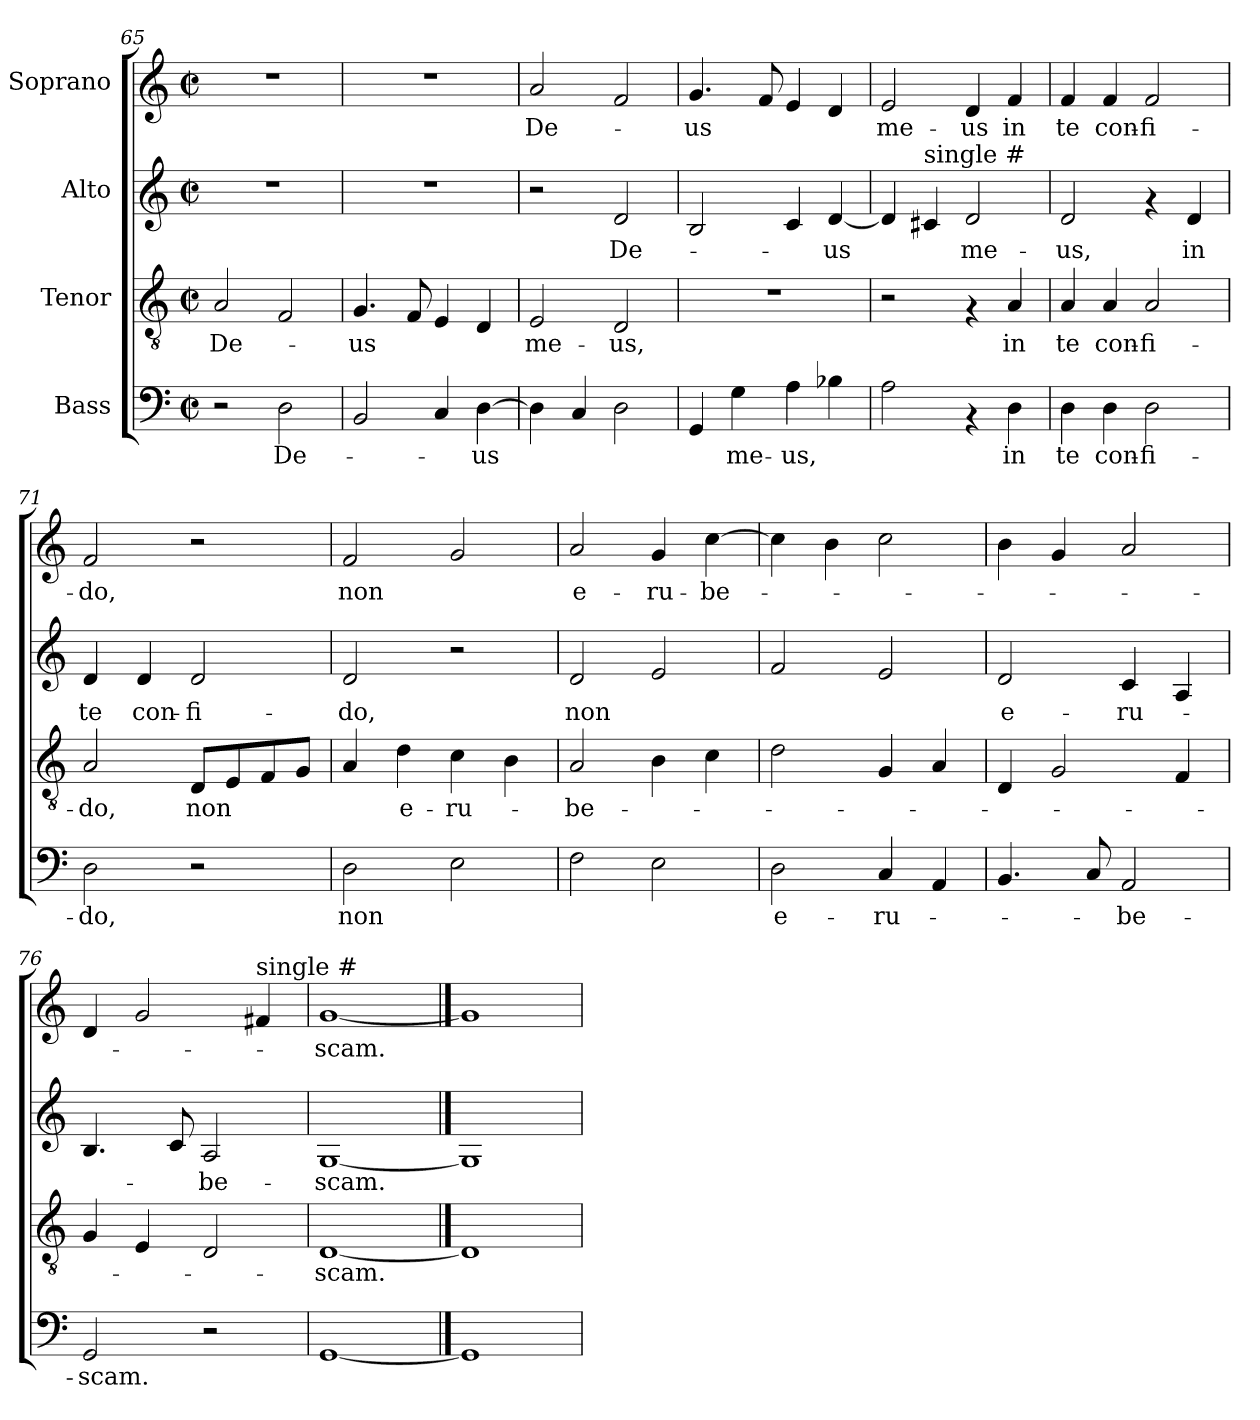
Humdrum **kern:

**kern	**text	**kern	**text	**kern	**text	**kern	**text
*part4	*part4	*part3	*part3	*part2	*part2	*part1	*part1
*staff4	*staff4	*staff3	*staff3	*staff2	*staff2	*staff1	*staff1
*I"Bass	*	*I"Tenor	*	*I"Alto	*	*I"Soprano	*
*clefF4	*	*clefGv2	*	*clefG2	*	*clefG2	*
*k[]	*	*k[]	*	*k[]	*	*k[]	*
*C:	*	*C:	*	*C:	*	*C:	*
*M2/2	*	*M2/2	*	*M2/2	*	*M2/2	*
*met(c|)	*	*met(c|)	*	*met(c|)	*	*met(c|)	*
=65	=65	=65	=65	=65	=65	=65	=65
!	!	!	!LO:LY:b	!	!	!	!
2r	.	2A/	De-	1r	.	1r	.
!	!LO:LY:b	!	!	!	!	!	!
2D\	De-	2F/	.	.	.	.	.
=66	=66	=66	=66	=66	=66	=66	=66
!	!	!	!LO:LY:b	!	!	!	!
2BB/	.	4.G/	-us	1r	.	1r	.
.	.	8F/	.	.	.	.	.
4C/	.	4E/	.	.	.	.	.
!	!LO:LY:b	!	!	!	!	!	!
[>4D\	-us	4D/	.	.	.	.	.
=67	=67	=67	=67	=67	=67	=67	=67
!	!	!	!LO:LY:b	!	!	!	!LO:LY:b
4D\]	.	2E/	me-	2r	.	2a/	-De-
4C/	.	.	.	.	.	.	.
!	!	!	!LO:LY:b	!	!LO:LY:b	!	!
2D\	.	2D/	-us,	2d/	De-	2f/	.
=68	=68	=68	=68	=68	=68	=68	=68
!	!	!	!	!	!	!	!LO:LY:b
4GG/	.	1r	.	2B/	.	4.g/	-us
!	!LO:LY:b	!	!	!	!	!	!
4G\	me-	.	.	.	.	.	.
.	.	.	.	.	.	8f/	.
!	!LO:LY:b	!	!	!	!	!	!
4A\	-us,	.	.	4c/	.	4e/	.
!	!	!	!	!	!LO:LY:b	!	!
4B-X\	.	.	.	[<4d/	-us	4d/	.
!!LO:PB:g=z
=69	=69	=69	=69	=69	=69	=69	=69
!	!	!	!	!	!	!	!LO:LY:b
2A\	.	2r	.	4d/]	.	2e/	me-
!	!	!	!	!LO:TX:a:t=single #	!	!	!
.	.	.	.	4c#/	.	.	.
!	!	!	!	!	!LO:LY:b	!	!LO:LY:b
4rAA	.	4rF	.	2d/	me-	4d/	-us
!	!LO:LY:b	!	!LO:LY:b	!	!	!	!LO:LY:b
4D\	in	4A/	in	.	.	4f/	in
=70	=70	=70	=70	=70	=70	=70	=70
!	!LO:LY:b	!	!LO:LY:b	!	!LO:LY:b	!	!LO:LY:b
4D\	te	4A/	te	2d/	-us,	4f/	te
!	!LO:LY:b	!	!LO:LY:b	!	!	!	!LO:LY:b
4D\	con-	4A/	con-	.	.	4f/	con-
!	!LO:LY:b	!	!LO:LY:b	!	!	!	!LO:LY:b
2D\	-fi-	2A/	-fi-	4rf	.	2f/	-fi-
!	!	!	!	!	!LO:LY:b	!	!
.	.	.	.	4d/	in	.	.
=71	=71	=71	=71	=71	=71	=71	=71
!	!LO:LY:b	!	!LO:LY:b	!	!LO:LY:b	!	!LO:LY:b
2D\	-do,	2A/	-do,	4d/	te	2f/	-do,
!	!	!	!	!	!LO:LY:b	!	!
.	.	.	.	4d/	con-	.	.
!	!	!	!LO:LY:b	!	!LO:LY:b	!	!
2r	.	8D/L	non	2d/	-fi-	2r	.
.	.	8E/	.	.	.	.	.
.	.	8F/	.	.	.	.	.
.	.	8G/J	.	.	.	.	.
=72	=72	=72	=72	=72	=72	=72	=72
!	!LO:LY:b	!	!	!	!LO:LY:b	!	!LO:LY:b
2D\	non	4A/	.	2d/	-do,	2f/	non
!	!	!	!LO:LY:b	!	!	!	!
.	.	4d\	e-	.	.	.	.
!	!	!	!LO:LY:b	!	!	!	!
2E\	.	4c\	-ru-	2r	.	2g/	.
.	.	4B\	.	.	.	.	.
=73	=73	=73	=73	=73	=73	=73	=73
!	!	!	!LO:LY:b	!	!LO:LY:b	!	!LO:LY:b
2F\	.	2A/	-be-	2d/	non	2a/	e-
!	!	!	!	!	!	!	!LO:LY:b
2E\	.	4B\	.	2e/	.	4g/	-ru-
!	!	!	!	!	!	!	!LO:LY:b
.	.	4c\	.	.	.	[>4cc\	-be-
=74	=74	=74	=74	=74	=74	=74	=74
!	!LO:LY:b	!	!	!	!	!	!
2D\	e-	2d\	.	2f/	.	4cc\]	.
.	.	.	.	.	.	4b\	.
!	!LO:LY:b	!	!	!	!	!	!
4C/	-ru-	4G/	.	2e/	.	2cc\	.
4AA/	.	4A/	.	.	.	.	.
=75	=75	=75	=75	=75	=75	=75	=75
!	!	!	!	!	!LO:LY:b	!	!
4.BB/	.	4D/	.	2d/	e-	4b\	.
.	.	2G/	.	.	.	4g/	.
8C/	.	.	.	.	.	.	.
!	!LO:LY:b	!	!	!	!LO:LY:b	!	!
2AA/	-be-	.	.	4c/	-ru-	2a/	.
.	.	4F/	.	4A/	.	.	.
=76	=76	=76	=76	=76	=76	=76	=76
!	!LO:LY:b	!	!	!	!	!	!
2GG/	-scam.	4G/	.	4.B/	.	4d/	.
.	.	4E/	.	.	.	2g/	.
.	.	.	.	8c/	.	.	.
!	!	!	!	!	!LO:LY:b	!	!
2r	.	2D/	.	2A/	-be-	.	.
!	!	!	!	!	!	!LO:TX:a:t=single #	!
.	.	.	.	.	.	4f#/	.
=77	=77	=77	=77	=77	=77	=77	=77
!	!	!	!LO:LY:b	!	!LO:LY:b	!	!LO:LY:b
[1GG	.	[1D	-scam.	[1G	-scam.	[1g	-scam.
==78	==78	==78	==78	==78	==78	==78	==78
1GG]	.	1D]	.	1G]	.	1g]	.
=	=	=	=	=	=	=	=
*-	*-	*-	*-	*-	*-	*-	*-
